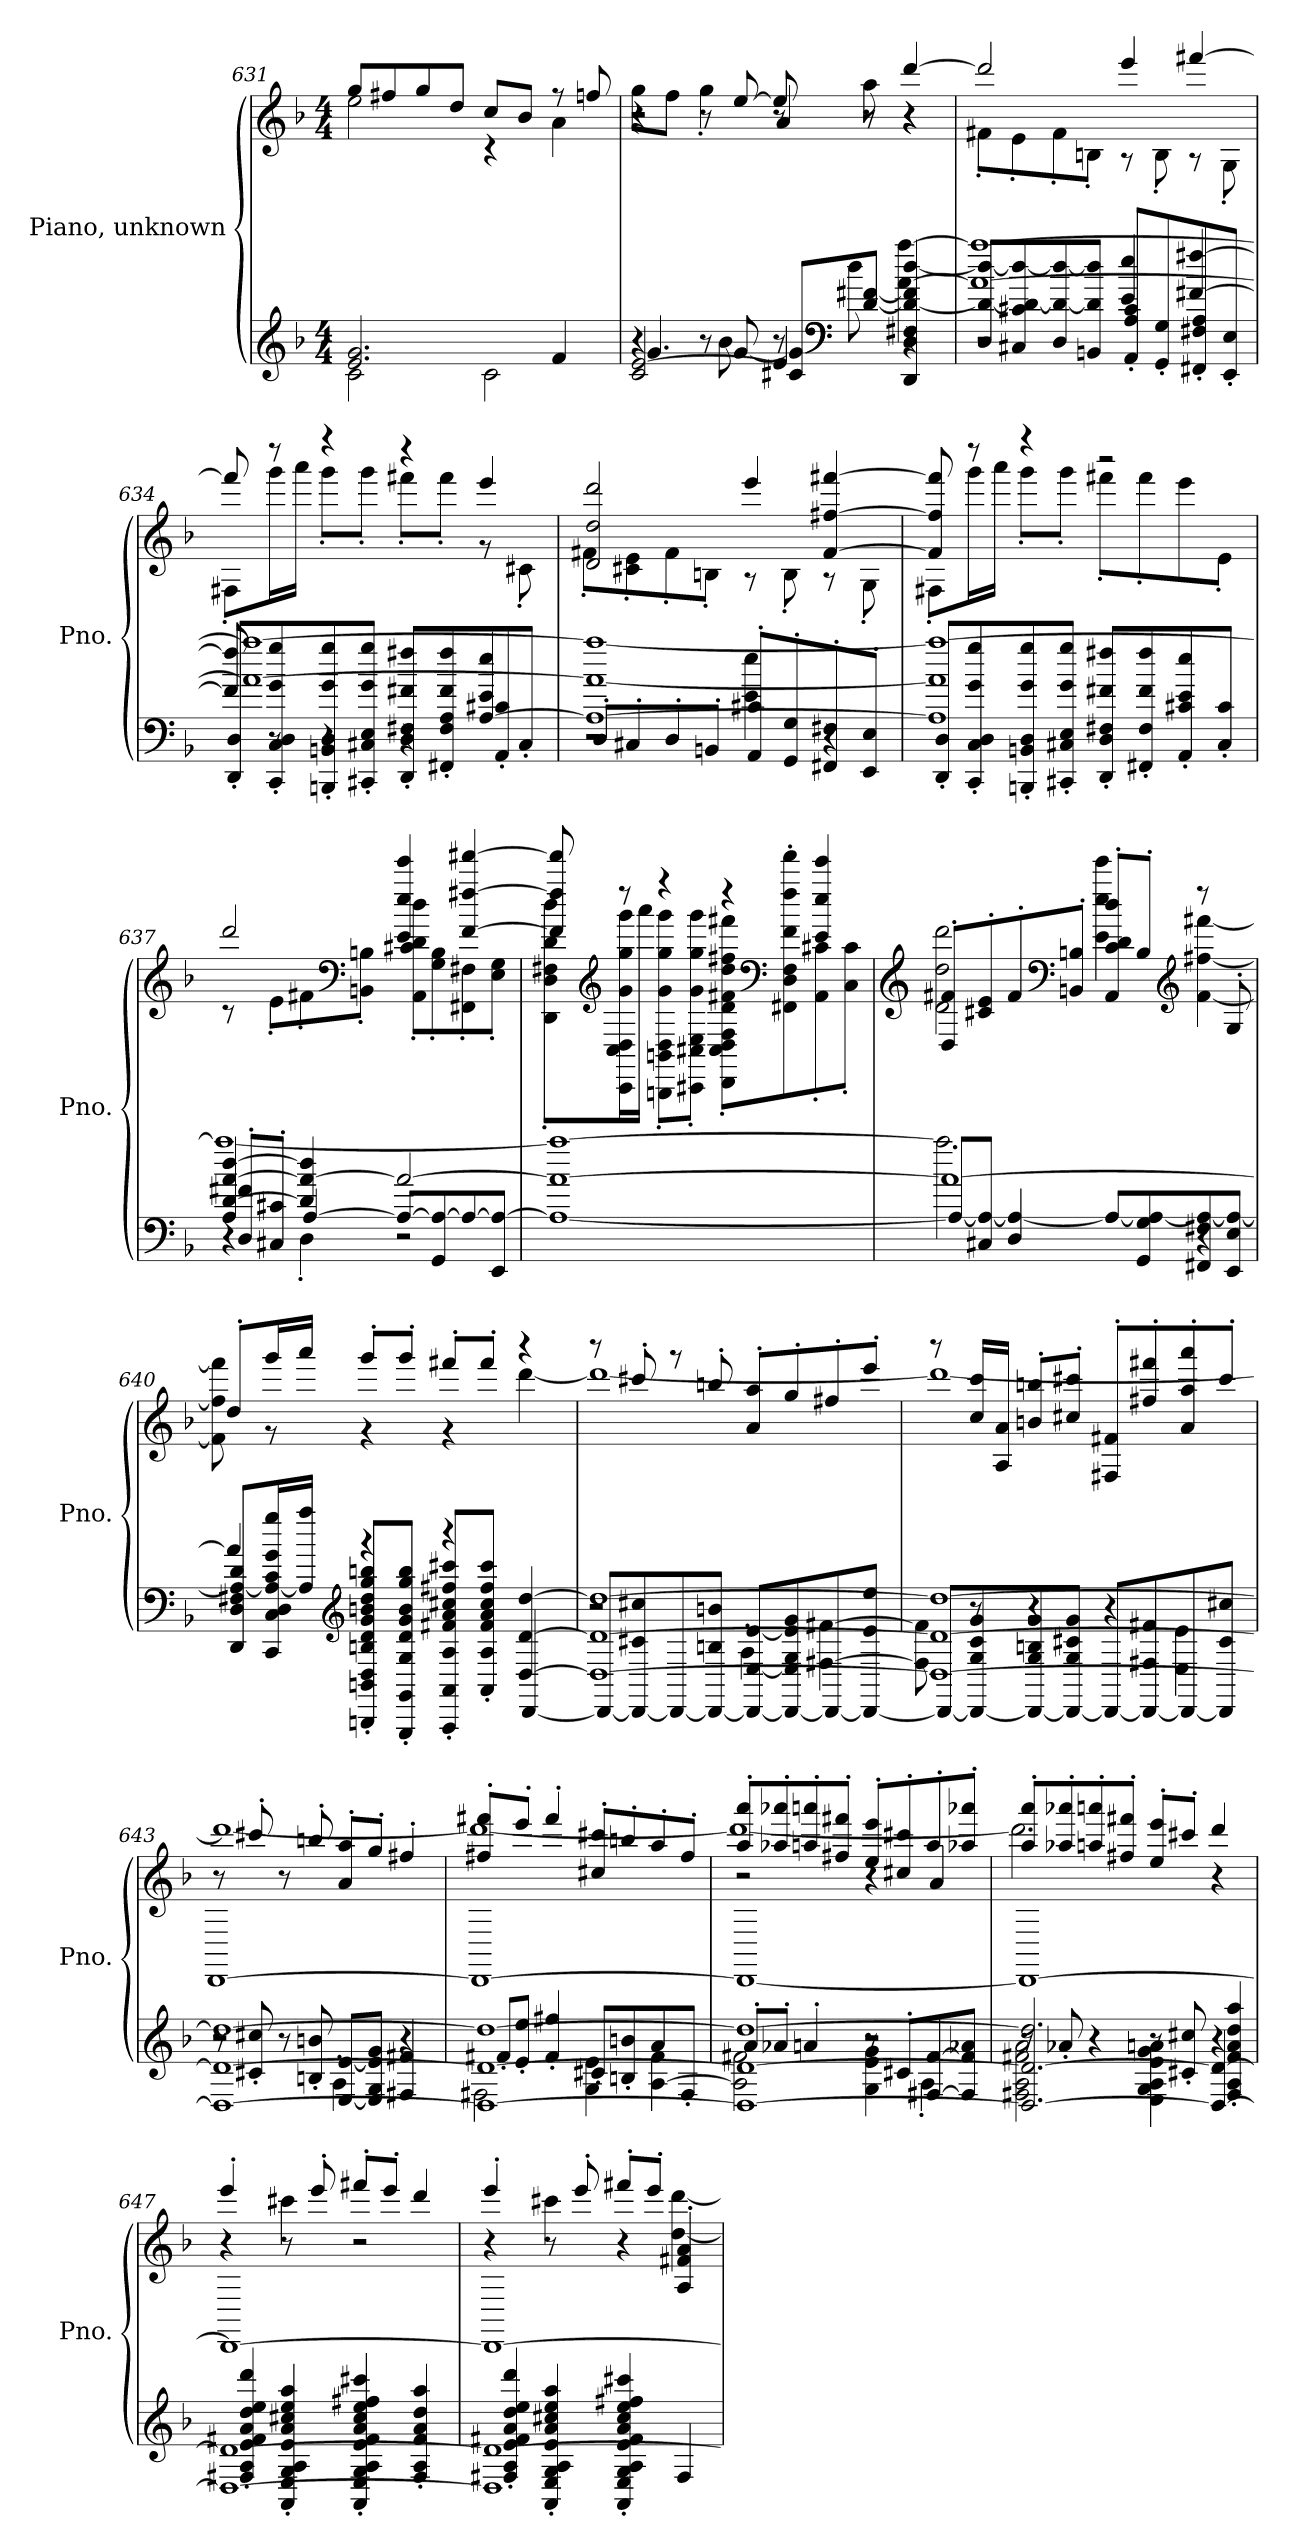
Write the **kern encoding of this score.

**kern	**kern
*part1	*part1
*staff2	*staff1
*I"Piano, unknown	*
*I'Pno.	*
!!LO:LB:g=z
*clefG2	*clefG2
*k[b-]	*k[b-]
*M4/4	*M4/4
=631	=631
*^	*^
2.e/ 2.g/	2c\	8gg/L	2ee\
.	.	8ff#X/	.
.	.	8gg/	.
.	.	8dd/J	.
.	2c\	8cc/L	4r
.	.	8b-/J	.
4f/	.	8r	4a\
.	.	8ffn/	.
=632	=632	=632	=632
*	*^	*	*^
2c/ [2e/	4.g/	4r	4r	8gg\L	2r
.	.	.	.	8ff\J	.
.	.	8r	8r	4gg'\	.
.	[8g/	8b-\	[8ee/	.	.
4e/]	8c#X/ 8g/]L	8r	8ee/]	8r	4a/
*clefF4	*	*	*	*	*
.	[8d/ [8f#X/J	8dd\	8r	8aa\	.
4r	4DD/ 4D/ 4F#X/ 4d/_ 4f#/] [4dd/	[4a\ [4aa\	[4ddd/	4r	4r
*	*	*	*	*v	*v
=633	=633	=633	=633	=633
2r	8D/ 8d/_ 8dd/_L	1a_ 1aa_	2ddd/]	8f#X'\L
.	8C#X/ 8c#X/ 8d/_ 8dd/_	.	.	8e'\
.	8D/ 8d/_ 8dd/_	.	.	8f#'\
.	8BBn/ 8d/] 8dd/]J	.	.	8Bn'\J
4e/ 4ee/	8AA/' 8A/' 8c#/'L	.	4eee/	8r
.	8GG/' 8G/'	.	.	8B'\
[4f#X/ [4ff#X/	8FF#X/' 8F#X/' 8A/'	.	[4fff#X/	8r
.	8EE/' 8E/'J	.	.	8G'\
!!LO:PB:g=z	!!
=634	=634	=634	=634	=634
8f#/] 8ff#/]	8DD/' 8D/'L	1a_ 1aa_	8fff#/]	8F#X'\L
8r	8CC/' 8C/' 8D/' 8g/' 8gg/'	.	8r	16ggg\L
.	.	.	.	16aaa\JJ
4r	8BBBn/' 8BBn/' 8D/' 8g/' 8gg/'	.	4r	8ggg'\L
.	8CC#X/' 8C#X/' 8E/' 8g/' 8gg/'J	.	.	8ggg'\J
4r	8DD/' 8D/' 8F#X/' 8f#X/' 8ff#X/'L	.	4r	8fff#X'\L
.	8FF#X/' 8F#/' 8A/' 8f#/' 8ff#/'	.	.	8fff#'\J
[4A/ 4e/ 4ee/	8AA/' 8c#X/'	.	4eee/	8r
.	8C#'/J	.	.	8c#X'\
=635	=635	=635	=635	=635
*	*	*^	*	*
1A_	2r	8D'/L	1a_ 1aa_	2d/ 2dd/ 2ddd/	8f#X'\L
.	.	8C#X'/	.	.	8c#X\' 8e\'
.	.	8D'/	.	.	8f#'\
.	.	8BBn'/J	.	.	8Bn'\J
.	4e\ 4ee\	8AA/' 8c#X/'L	.	4eee/	8r
.	.	8GG/' 8G/'	.	.	8B'\
.	4r	8FF#X/' 8F#X/'	.	[4f#/ [4ff#X/ [4fff#X/	8r
.	.	8EE/' 8E/'J	.	.	8G'\
*	*	*v	*v	*	*
!!LO:LB:g=z	!!
=636	=636	=636	=636	=636
1A]	8DD/' 8D/'L	1a] 1aa_	8f#/] 8ff#/] 8fff#/]	8F#X'\L
.	8CC/' 8C/' 8D/' 8g/' 8gg/'	.	8r	16ggg\L
.	.	.	.	16aaa\JJ
.	8BBBn/' 8BBn/' 8D/' 8g/' 8gg/'	.	4r	8ggg'\L
.	8CC#X/' 8C#X/' 8E/' 8g/' 8gg/'J	.	.	8ggg'\J
.	8DD/' 8D/' 8F#X/' 8f#X/' 8ff#X/'L	.	2r	8fff#X'\L
.	8FF#X/' 8F#/' 8f#/' 8ff#/'	.	.	8fff#'\
.	8AA/' 8c#X/' 8e/' 8ee/'	.	.	8eee\
.	8C#/' 8c#/'J	.	.	8e'\J
=637	=637	=637	=637	=637
*	*	*^	*	*
4A/ [4d/ [4a/ [4dd/	4r	8D/' 8f#X/'L	1aa_	2ddd/	8r
.	.	8C#X/' 8c#X/'J	.	.	8e'\L
4d/] 4a/_ 4dd/]	4D'\	[4A/	.	.	8f#X'\
*	*	*	*	*clefF4	*
.	.	.	.	.	8BBn\' 8Bn\'J
2a/_	2r	8A/L_	.	4e/ 4ee/ 4eee/	8AA\' 8c#X\' 8d\' 8dd\'L
.	.	8GG/ 8A/_	.	.	8G\' 8B\'
.	.	8A/_	.	[4f#/ [4ff#X/ [4fff#X/	8FF#X\' 8F#X\'
.	.	8EE/ 8A/_J	.	.	8E\' 8G\'J
*	*	*v	*v	*	*
!!LO:LB:g=z	!!
=638	=638	=638	=638	=638
1a_	1A_	1aa_	8f#/] 8ff#/] 8fff#/]	8DD\' 8D\' 8F#X\' 8d\' 8dd\'L
*	*	*	*clefG2	*
.	.	.	8r	16CC\ 16C\ 16D\ 16g\ 16gg\ 16ggg\L
.	.	.	.	16aaa\JJ
.	.	.	4r	8BBBn\' 8BBn\' 8D\' 8g\' 8gg\' 8ggg\'L
.	.	.	.	8CC#X\' 8C#X\' 8E\' 8g\' 8gg\' 8ggg\'J
.	.	.	4r	8DD\' 8C#\' 8D\' 8F#\' 8d\' 8f#X\' 8dd\' 8ff#X\' 8fff#X\'L
*	*	*	*clefF4	*
.	.	.	.	8FF#X\' 8D\' 8F#\' 8f#\' 8ff#\' 8fff#\'
.	.	.	4e/ 4ee/ 4eee/	8AA\' 8c#X\'
.	.	.	.	8C#\' 8c#\'J
=639	=639	=639	=639	=639
*	*	*	*clefG2	*
1a_	8A/L_	2.aa\]	8D/' 8f#X/'L	2d\ 2dd\ 2ddd\
.	8C#X/ 8A/_J	.	8c#X/' 8e/'	.
.	4D/ 4A/_	.	8f#'/	.
*	*	*	*clefF4	*
.	.	.	8BBn/' 8Bn/'J	.
.	8A/L_	.	8AA/' 8c#/' 8d/' 8dd/'L	4e\ 4ee\ 4eee\
.	8GG/ 8G/ 8A/_	.	8B'/J	.
*	*	*	*clefG2	*
.	8FF#X/ 8F#X/ 8A/_	4r	8r	[4f#\ [4ff#X\ [4fff#X\
.	8EE/ 8E/ 8A/_J	.	8G'/	.
*	*v	*v	*	*
!!LO:LB:g=z	!!
=640	=640	=640	=640
4a/]	8DD/ 8D/ 8F#X/ 8A/_ 8d/L	8dd'/L	8f#\] 8ff#\] 8fff#\]
.	16CC/ 16C/ 16D/ 16A/_ 16c/ 16g/ 16gg/L	16ggg/L	8r
.	16A/] 16aa/JJ	16aaa/JJ	.
*clefG2	*	*	*
4r	8BBBn/' 8BBn/' 8D/' 8Bn/' 8d/' 8g/' 8bn/' 8dd/' 8gg/' 8bbn/'L	8ggg'/L	4r
.	8GGG/' 8GG/' 8G/' 8d/' 8g/' 8b/' 8gg/' 8bb/'J	8ggg'/J	.
4r	8AAA/' 8AA/' 8A/' 8f#X/' 8a/' 8cc#X/' 8ff#X/' 8ccc#X/'L	8fff#X'/L	4r
.	8AA/' 8A/' 8f#/' 8a/' 8cc#/' 8ff#/' 8ccc#/'J	8fff#'/J	.
[4D/ [4d/ [4dd/	[4DD/	4r	[4ddd\
=641	=641	=641	=641
*	*^	*	*
1D_ 1d_ 1dd_	8DD/L_	2r	8r	1ddd_
.	8DD/_ 8c#X/ 8cc#X/	.	8ccc#X'/	.
.	8DD/_	.	8r	.
.	8DD/_ 8Bn/ 8bn/J	.	8bbn'/	.
.	8DD/_ [8E/ [8e/L	4A'\	8a/' 8aa/'L	.
.	8DD/_ 8E/] 8G/ 8e/] 8g/	.	8gg'/	.
.	8DD/_	[4F#X\ [4f#X\	8ff#X'/	.
.	8DD/_ 8e/ 8ee/J	.	8eee'/J	.
!!LO:LB:g=z	!!
=642	=642	=642	=642	=642
1D_ 1d_ 1dd_	8DD/L_	8F#\] 8f#\]	8r	1ddd_
.	8DD/_ 8G/ 8c/ 8g/	8r	16cc/ 16ccc/LL	.
.	.	.	16A/ 16a/JJ	.
.	8DD/_ 8G/ 8Bn/ 8g/	4r	8bn/' 8bbn/'L	.
.	8DD/_ 8G/ 8c#X/ 8g/J	.	8cc#X/' 8ccc#X/'J	.
.	8DD/L_	4r	8F#X/' 8f#X/'L	.
.	8DD/_ 8F#X/ 8f#X/	.	8ff#X/' 8fff#X/'	.
.	8DD/_	4E\ 4e\	8a/' 8aa/' 8aaa/'	.
.	8DD/] 8c#/ 8cc#X/J	.	8ccc#'/J	.
=643	=643	=643	=643	=643
*	*	*	*	*^
1D_ 1d_ 1dd_	8r	2r	8r	1ddd_	[1DD
.	8c#X/' 8cc#X/'	.	8ccc#X'/	.	.
.	8r	.	8r	.	.
.	8Bn/' 8bn/'	.	8bbn'/	.	.
.	[8E/ [8e/L	4A'\	8a/' 8aa/'L	.	.
.	8E/] 8G/ 8e/] 8g/J	.	8gg'/J	.	.
.	4F#X/ 4f#X/	4r	4ff#X'/	.	.
=644	=644	=644	=644	=644	=644
1D_ 1d_ 1dd_	8f#X'/L	2F#X\	8ff#X/' 8fff#X/'L	1ddd_	1DD_
.	8e/' 8ee/'J	.	8eee'/J	.	.
.	4f#/' 4ff#X/'	.	4fff#'/	.	.
.	8c#X'/L	4G\ 4e\	8cc#X/' 8ccc#X/'L	.	.
.	8Bn/' 8bn/'	.	8bbn'/	.	.
.	8a'/	[4A\ 4f#\	8aa'/	.	.
.	8F#'/J	.	8ff#'/J	.	.
!!LO:LB:g=z
=645	=645	=645	=645	=645	=645
*	*	*^	*	*	*^
1D_ 1d_ 1dd_	2f#X\	8a'/L	2A\]	8aa/' 8aaa/'L	1ddd_	2r	1DD_
.	.	8a-X'/J	.	8aa-X/' 8aaa-X/'	.	.	.
.	.	4an'/	.	8aan/' 8aaan/'	.	.	.
.	.	.	.	8ff#X/' 8fff#X/'J	.	.	.
.	2r	8r	4G\ 4e\ 4g\	8ee/' 8eee/'L	.	4r	.
.	.	8c#X'/L	.	8cc#X/' 8ccc#X/'	.	.	.
.	.	[8F#X/ [8f#/	4A'\	8aa'/	.	4a/	.
.	.	8F#/] 8f#/] 8a-X/J	.	8aa-X/' 8aaa-X/'J	.	.	.
*	*	*v	*v	*	*	*	*
*	*	*	*	*	*v	*v
=646	=646	=646	=646	=646	=646
2.D/_ 2.d/_ 2.dd/]	8r	2F#X\ 2A\ 2f#X\ 2a\	8aa/' 8aaa/'L	2.ddd\]	1DD_
.	8a-X'/	.	8aa-X/' 8aaa-X/'	.	.
.	4r	.	8aan/' 8aaan/'	.	.
.	.	.	8ff#X/' 8fff#X/'J	.	.
.	8r	4E\ 4G\ 4A\ 4e\ 4g\ 4an\	8ee/' 8eee/'L	.	.
.	8c#X/' 8cc#X/'	.	8ccc#X'/J	.	.
4D/_ 4d/_	4F#/' 4A/' 4f#/' 4a/' 4dd/' 4aa/'	4r	4ddd/	4r	.
*	*v	*v	*	*	*
=647	=647	=647	=647	=647
1D_ 1d_	4F#X/' 4A/' 4e/' 4f#X/' 4a/' 4dd/' 4ee/' 4ddd/'	4eee'/	4r	1DD_
.	4AA/' 4E/' 4G/' 4A/' 4e/' 4a/' 4cc#X/' 4ee/' 4aa/'	8r	4ccc#X\	.
.	.	8eee'/	.	.
.	4AA/' 4E/' 4G/' 4A/' 4e/' 4f#/' 4a/' 4cc#/' 4ee/' 4ff#X/' 4ccc#X/'	8fff#X'/L	2r	.
.	.	8eee'/J	.	.
.	4F#/' 4A/' 4f#/' 4a/' 4dd/' 4aa/'	4ddd/	.	.
!!LO:PB:g=z	!!	!!
=648	=648	=648	=648	=648
1D] 1d_	4F#X/' 4A/' 4e/' 4f#X/' 4a/' 4dd/' 4ee/' 4ddd/'	4eee'/	4r	1DD_
.	4AA/' 4E/' 4G/' 4A/' 4e/' 4a/' 4cc#X/' 4ee/' 4aa/'	8r	4ccc#X\	.
.	.	8eee'/	.	.
.	4AA/' 4E/' 4G/' 4A/' 4e/' 4f#/' 4a/' 4cc#/' 4ee/' 4ff#X/' 4ccc#X/'	8fff#X'/L	4r	.
.	.	8eee'/J	.	.
.	4F#/	4A/' 4f#X/' 4a/'	[4dd\ [4ddd\	.
*v	*v	*	*	*
*	*v	*v	*v
=	=
*-	*-
